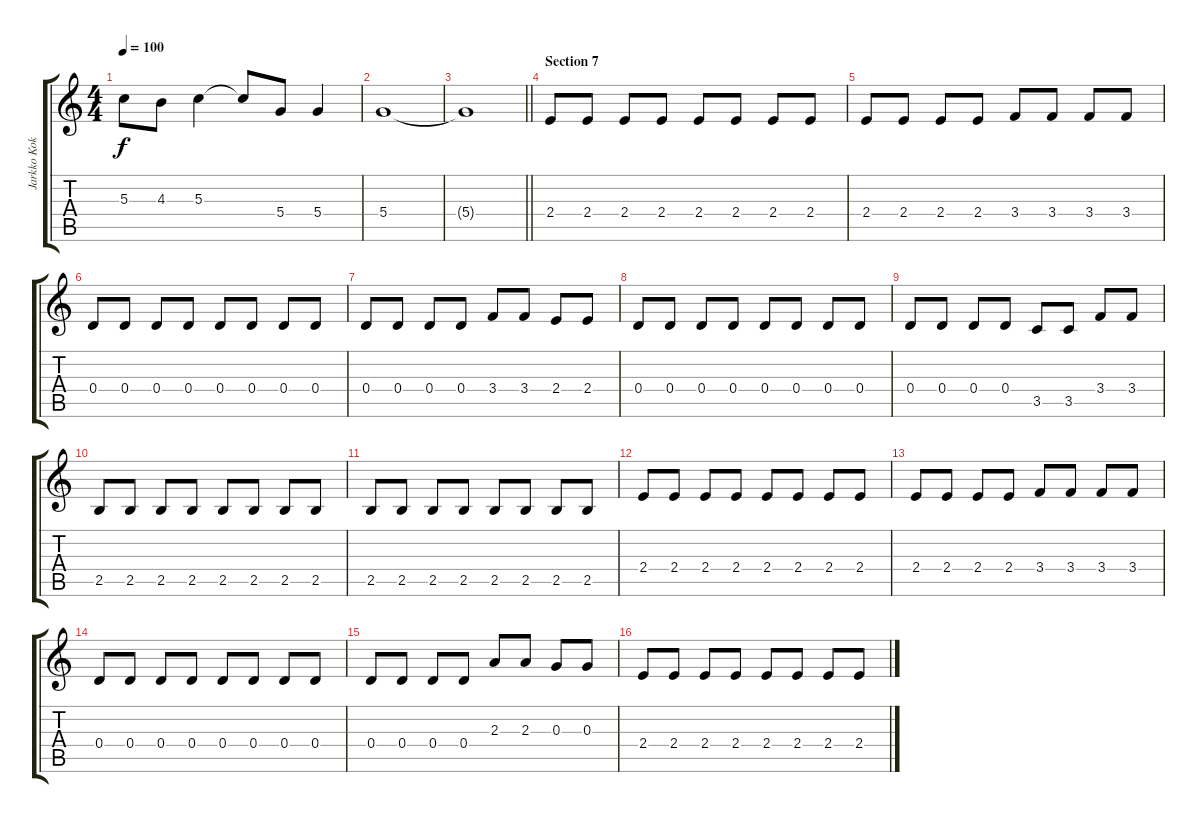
\track ("Jarkko Kokko (lead guitar) " "Jarkko Kok") {instrument overdrivenguitar}
\staff {score tabs}
\tuning (E4 B3 G3 D3 A2 E2) {hide}
\ts (4 4)
\tempo 100
\clef g2
\ks aminor
5.3.8{dy f} 4.3.8 5.3.4 5.3{t}.8 5.4.8 5.4.4 |
5.4.1 |
\barLineRight lightlight
5.4{t}.1 |
\section ("" "Section 7")
2.4.8 2.4.8 2.4.8 2.4.8 2.4.8 2.4.8 2.4.8 2.4.8 |
2.4.8 2.4.8 2.4.8 2.4.8 3.4.8 3.4.8 3.4.8 3.4.8 |
0.4.8 0.4.8 0.4.8 0.4.8 0.4.8 0.4.8 0.4.8 0.4.8 |
0.4.8 0.4.8 0.4.8 0.4.8 3.4.8 3.4.8 2.4.8 2.4.8 |
0.4.8 0.4.8 0.4.8 0.4.8 0.4.8 0.4.8 0.4.8 0.4.8 |
0.4.8 0.4.8 0.4.8 0.4.8 3.5.8 3.5.8 3.4.8 3.4.8 |
2.5.8 2.5.8 2.5.8 2.5.8 2.5.8 2.5.8 2.5.8 2.5.8 |
2.5.8 2.5.8 2.5.8 2.5.8 2.5.8 2.5.8 2.5.8 2.5.8 |
2.4.8 2.4.8 2.4.8 2.4.8 2.4.8 2.4.8 2.4.8 2.4.8 |
2.4.8 2.4.8 2.4.8 2.4.8 3.4.8 3.4.8 3.4.8 3.4.8 |
0.4.8 0.4.8 0.4.8 0.4.8 0.4.8 0.4.8 0.4.8 0.4.8 |
0.4.8 0.4.8 0.4.8 0.4.8 2.3.8 2.3.8 0.3.8 0.3.8 |
2.4.8 2.4.8 2.4.8 2.4.8 2.4.8 2.4.8 2.4.8 2.4.8
